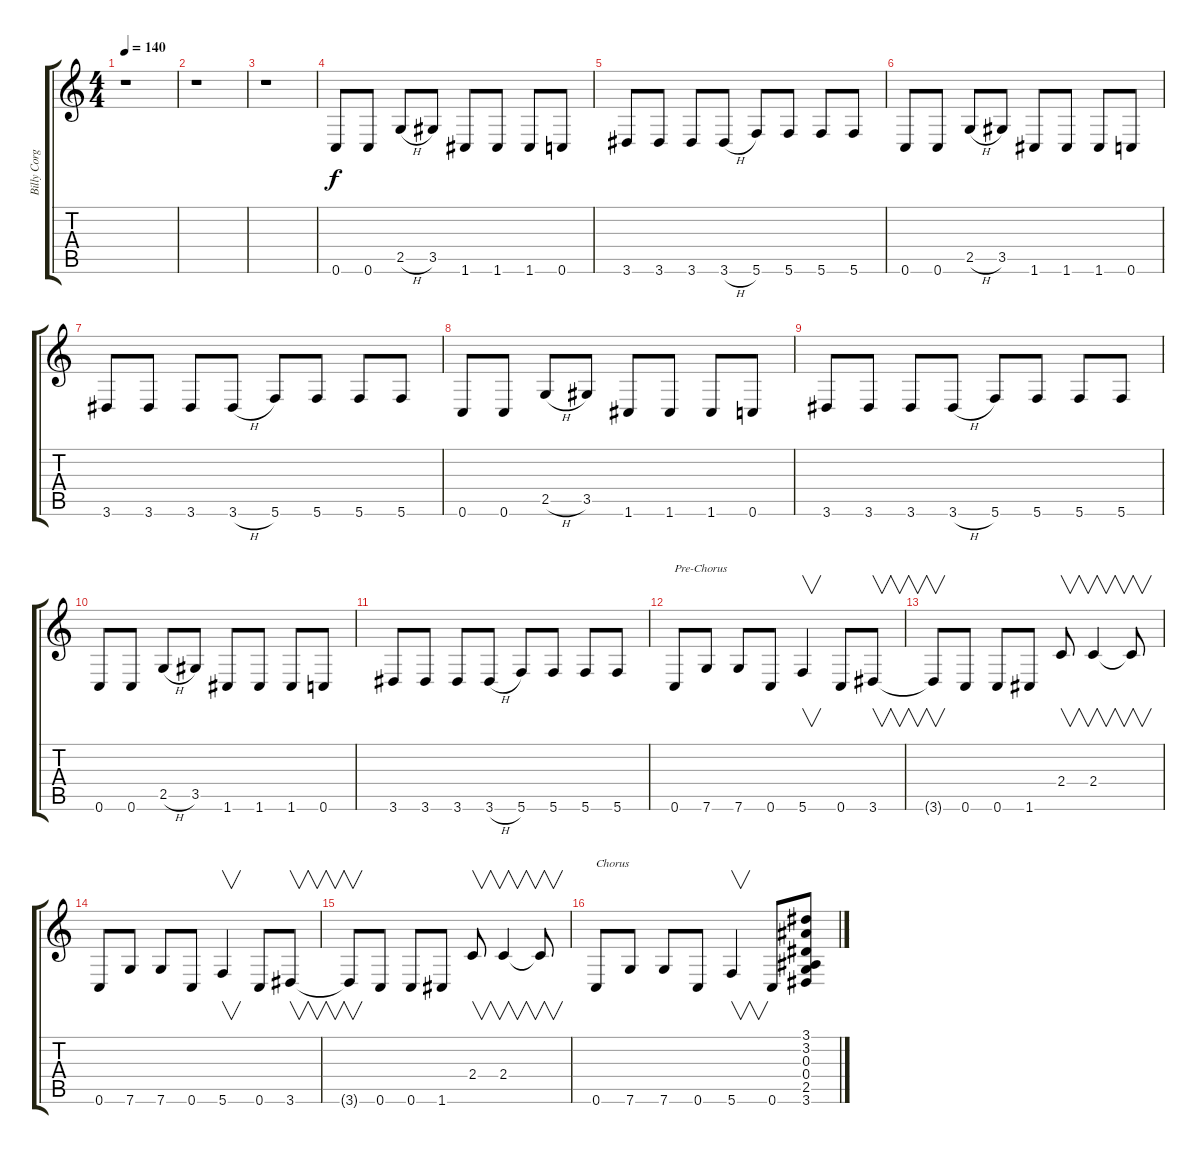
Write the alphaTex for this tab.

\track ("Billy Corgan" "Billy Corg") {instrument overdrivenguitar}
\staff {score tabs}
\tuning (C4 G3 Eb3 Bb2 F2 C2) {hide}
\ts (4 4)
\tempo 140
\clef g2
\ks c
r.1{dy f} |
r.1 |
r.1 |
0.6.8 0.6.8 2.5{h}.8 3.5.8 1.6.8 1.6.8 1.6.8 0.6.8 |
3.6.8 3.6.8 3.6.8 3.6{h}.8 5.6.8 5.6.8 5.6.8 5.6.8 |
0.6.8 0.6.8 2.5{h}.8 3.5.8 1.6.8 1.6.8 1.6.8 0.6.8 |
3.6.8 3.6.8 3.6.8 3.6{h}.8 5.6.8 5.6.8 5.6.8 5.6.8 |
0.6.8 0.6.8 2.5{h}.8 3.5.8 1.6.8 1.6.8 1.6.8 0.6.8 |
3.6.8 3.6.8 3.6.8 3.6{h}.8 5.6.8 5.6.8 5.6.8 5.6.8 |
0.6.8 0.6.8 2.5{h}.8 3.5.8 1.6.8 1.6.8 1.6.8 0.6.8 |
3.6.8 3.6.8 3.6.8 3.6{h}.8 5.6.8 5.6.8 5.6.8 5.6.8 |
0.6.8{txt "Pre-Chorus"} 7.6.8 7.6.8 0.6.8 5.6.4{v} 0.6.8 3.6.8{v} |
3.6{t}.8{v} 0.6.8 0.6.8 1.6.8 2.4.8{v} 2.4.4{v} 2.4{t}.8{v} |
0.6.8 7.6.8 7.6.8 0.6.8 5.6.4{v} 0.6.8 3.6.8{v} |
3.6{t}.8{v} 0.6.8 0.6.8 1.6.8 2.4.8{v} 2.4.4{v} 2.4{t}.8{v} |
0.6.8{txt "Chorus"} 7.6.8 7.6.8 0.6.8 5.6.4{v} 0.6.8 (3.1 3.2 0.3 0.4 2.5 3.6).8
